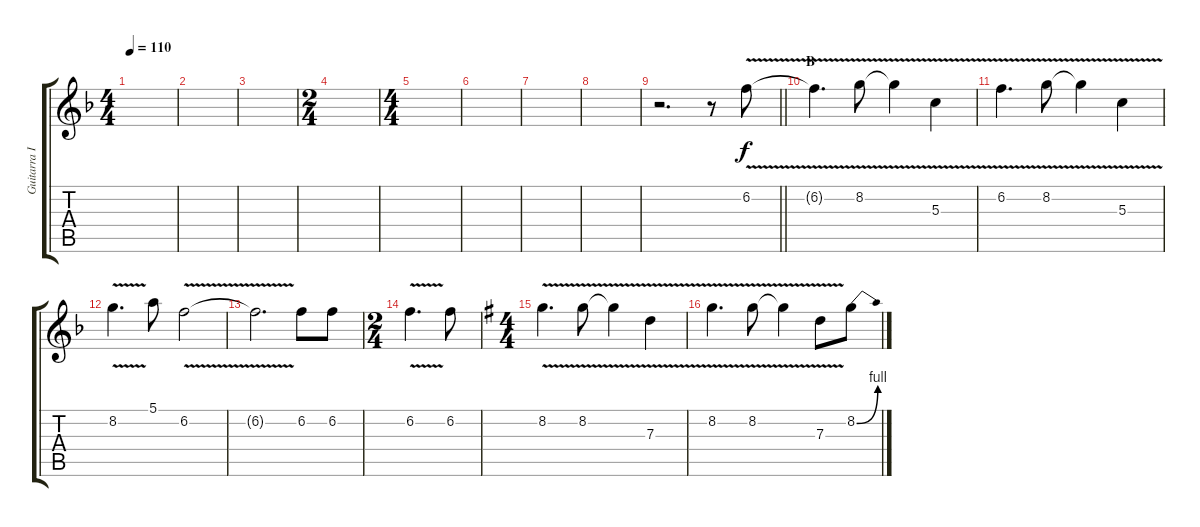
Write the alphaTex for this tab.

\track ("Guitarra IV" "Guitarra I") {instrument overdrivenguitar}
\staff {score tabs}
\tuning (E4 B3 G3 D3 A2 E2) {hide}
\ts (4 4)
\tempo 110
\clef g2
\ks f
|
|
|
\ts (2 4)
|
\ts (4 4)
|
|
|
|
\barLineRight lightlight
r.2{d} r.8 6.2{v}.8 |
\section ("" "B")
6.2{v t}.4{d} 8.2{v}.8 8.2{v t}.4 5.3{v}.4 |
6.2{v}.4{d} 8.2{v}.8 8.2{v t}.4 5.3{v}.4 |
8.2{v}.4{d} 5.1.8 6.2{v}.2 |
6.2{t}.2{d} 6.2.8 6.2.8 |
\ts (2 4)
6.2{v}.4{d} 6.2.8 |
\ts (4 4)
\ks g
8.2{v}.4{d} 8.2{v}.8 8.2{t}.4 7.3{v}.4 |
8.2{v}.4{d} 8.2{v}.8 8.2{t}.4 7.3{v}.8 8.2{be (bend 0 0 60 4)}.8
